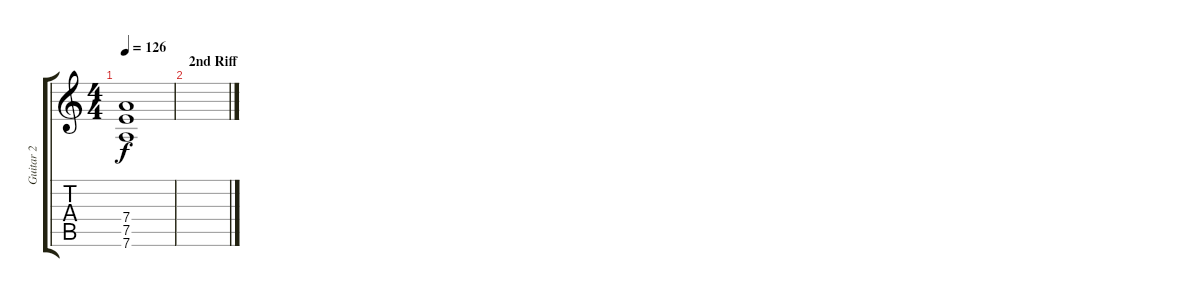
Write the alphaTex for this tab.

\track ("Guitar 2" "Guitar 2") {instrument distortionguitar}
\staff {score tabs}
\tuning (E4 B3 G3 D3 A2 D2) {hide}
\ts (4 4)
\tempo 126
\clef g2
\ks c
(7.4{t} 7.5{t} 7.6{t}).1{dy f} |
\section ("" "2nd Riff")
